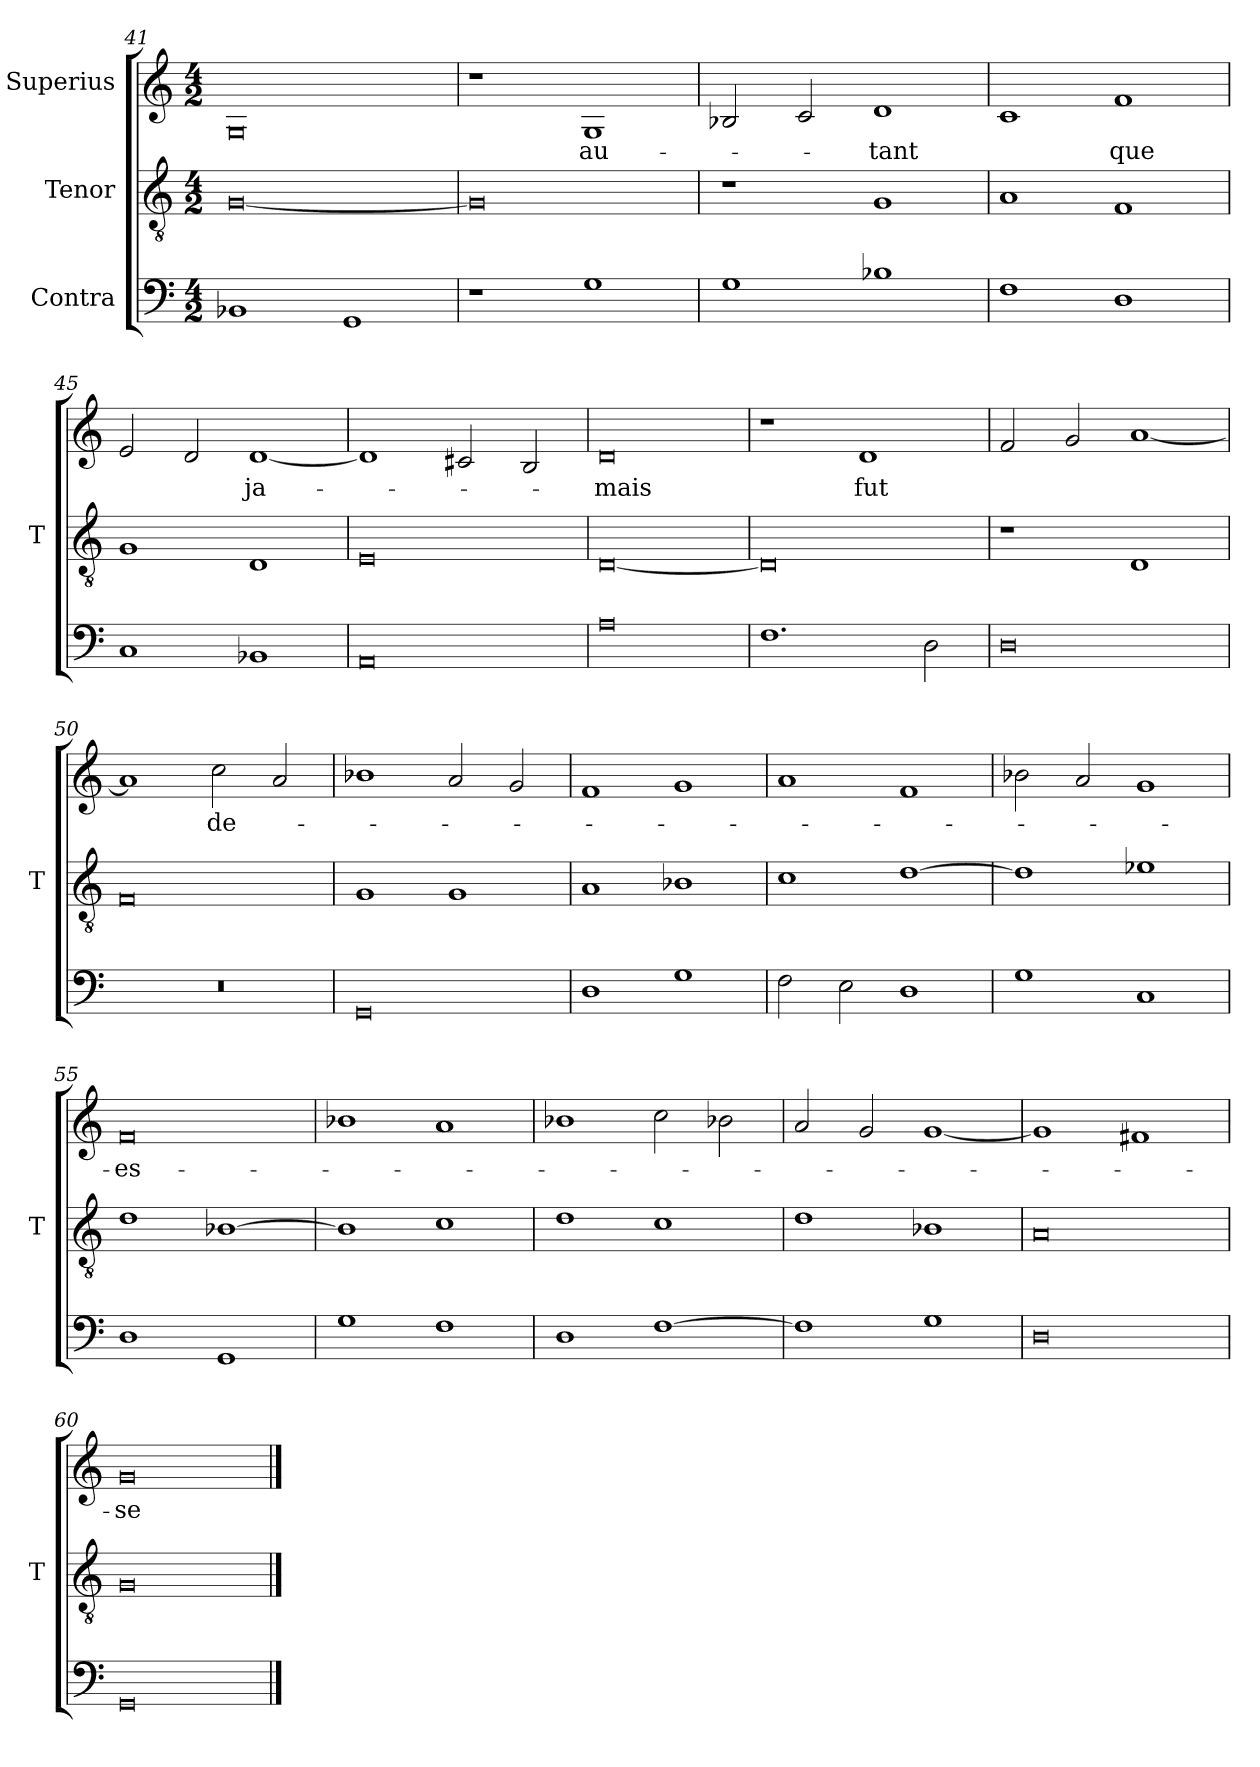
**kern	**kern	**kern	**text
*part3	*part2	*part1	*part1
*staff3	*staff2	*staff1	*staff1
*I"Contra	*I"Tenor	*I"Superius	*
*	*I'T	*	*
*clefF4	*clefGv2	*clefG2	*
*M4/2	*M4/2	*M4/2	*
=41	=41	=41	=41
1BB-X	[0G	0G	.
1GG	.	.	.
=42	=42	=42	=42
1r	0G]	1r	.
1G	.	1G	au-
=43	=43	=43	=43
1G	1r	2B-X	.
.	.	2c	.
1B-X	1G	1d	-tant
=44	=44	=44	=44
1F	1A	1c	.
1D	1F	1f	-que
=45	=45	=45	=45
1C	1G	2e	.
.	.	2d	.
1BB-X	1D	[1d	ja-
=46	=46	=46	=46
0AA	0E	1d]	.
.	.	2c#X	.
.	.	2B	.
=47	=47	=47	=47
0A	[0D	0d	-mais
=48	=48	=48	=48
1.F	0D]	1r	.
.	.	1d	-fut
2D	.	.	.
=49	=49	=49	=49
0D	1r	2f	.
.	.	2g	.
.	1D	[1a	.
=50	=50	=50	=50
0r	0F	1a]	.
.	.	2cc	de-
.	.	2a	.
=51	=51	=51	=51
0GG	1G	1b-X	.
.	1G	2a	.
.	.	2g	.
=52	=52	=52	=52
1D	1A	1f	.
1G	1B-X	1g	.
=53	=53	=53	=53
2F	1c	1a	.
2E	.	.	.
1D	[1d	1f	.
=54	=54	=54	=54
1G	1d]	2b-X	.
.	.	2a	.
1C	1e-X	1g	.
=55	=55	=55	=55
1D	1d	0f	-es-
1GG	[1B-X	.	.
=56	=56	=56	=56
1G	1B-]	1b-X	.
1F	1c	1a	.
=57	=57	=57	=57
1D	1d	1b-X	.
[1F	1c	2cc	.
.	.	2b-X	.
=58	=58	=58	=58
1F]	1d	2a	.
.	.	2g	.
1G	1B-X	[1g	.
=59	=59	=59	=59
0D	0A	1g]	.
.	.	1f#X	.
=60	=60	=60	=60
0GG	0G	0g	-se
==	==	==	==
*-	*-	*-	*-
